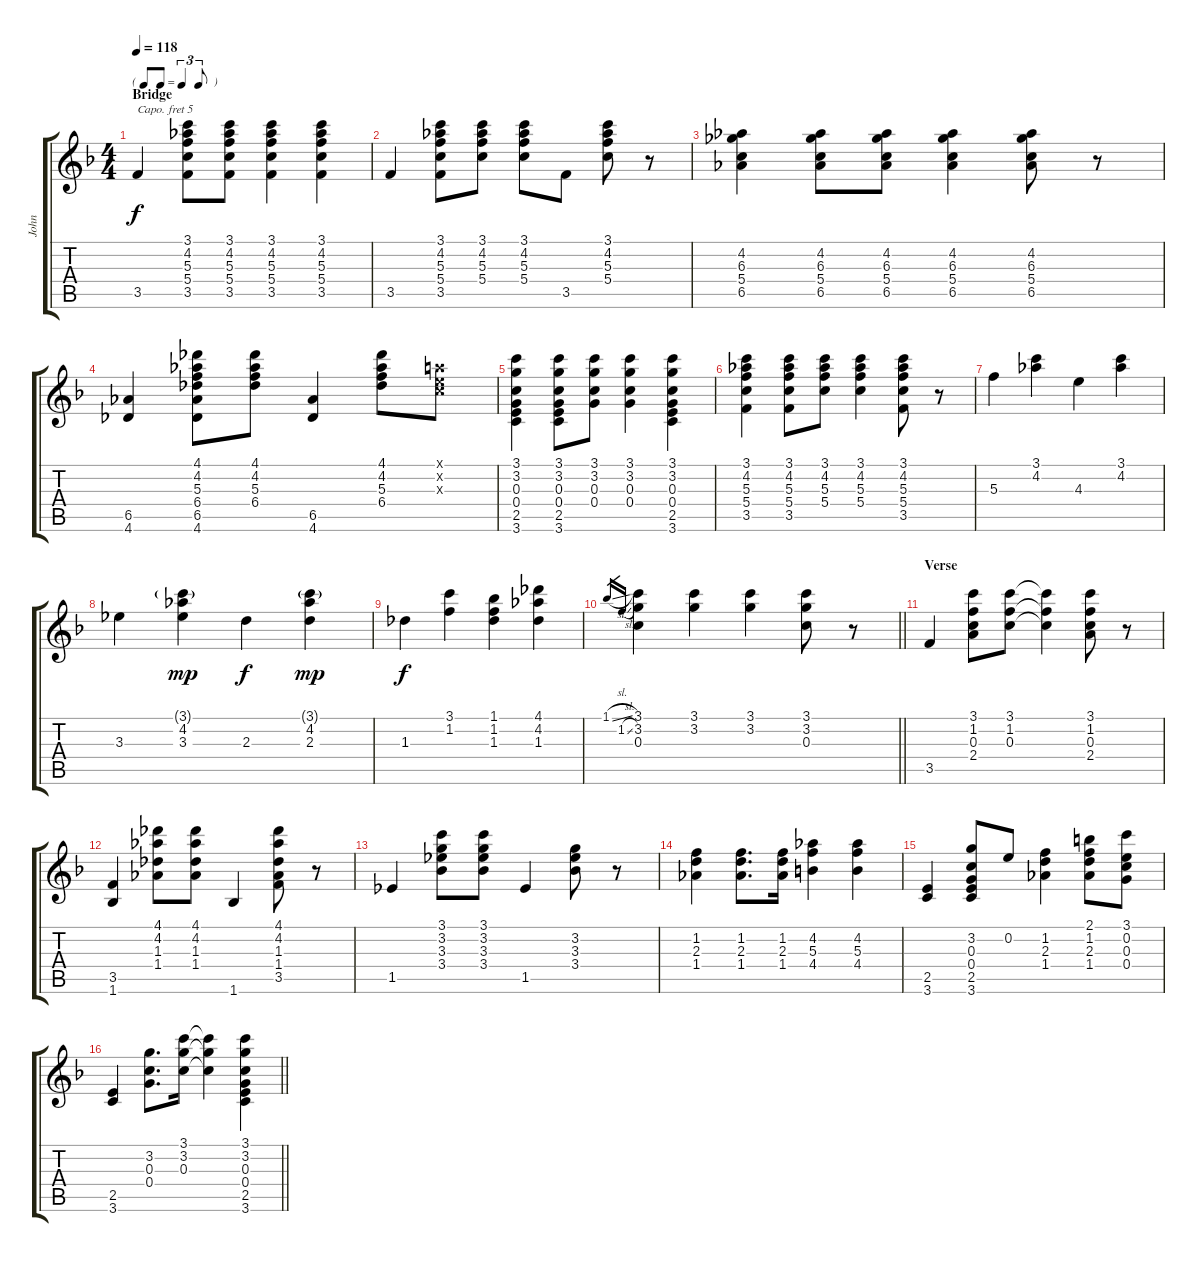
\track ("John" "John") {instrument acousticguitarsteel}
\staff {score tabs}
\capo 5
\tuning (E4 B3 G3 D3 A2 E2) {hide}
\ts (4 4)
\tf triplet8th
\section ("" "Bridge")
\tempo 118
\clef g2
\ks f
3.5.4{dy f} (3.1 4.2 5.3 5.4 3.5).8 (3.1 4.2 5.3 5.4 3.5).8 (3.1 4.2 5.3 5.4 3.5).4 (3.1 4.2 5.3 5.4 3.5).4 |
3.5.4 (3.1 4.2 5.3 5.4 3.5).8 (3.1 4.2 5.3 5.4).8 (3.1 4.2 5.3 5.4).8 3.5.8 (3.1 4.2 5.3 5.4).8 r.8 |
(4.2 6.3 5.4 6.5).4 (4.2 6.3 5.4 6.5).8 (4.2 6.3 5.4 6.5).8 (4.2 6.3 5.4 6.5).4 (4.2 6.3 5.4 6.5).8 r.8 |
(6.5 4.6).4 (4.1 4.2 5.3 6.4 6.5 4.6).8 (4.1 4.2 5.3 6.4).8 (6.5 4.6).4 (4.1 4.2 5.3 6.4).8 (0.1{x} 0.2{x} 0.3{x}).8 |
(3.1 3.2 0.3 0.4 2.5 3.6).4 (3.1 3.2 0.3 0.4 2.5 3.6).8 (3.1 3.2 0.3 0.4).8 (3.1 3.2 0.3 0.4).4 (3.1 3.2 0.3 0.4 2.5 3.6).4 |
(3.1 4.2 5.3 5.4 3.5).4 (3.1 4.2 5.3 5.4 3.5).8 (3.1 4.2 5.3 5.4).8 (3.1 4.2 5.3 5.4).4 (3.1 4.2 5.3 5.4 3.5).8 r.8 |
5.3.4 (3.1 4.2).4 4.3.4 (3.1 4.2).4 |
3.3.4 (3.1{g} 4.2 3.3).4{dy mp} 2.3.4{dy f} (3.1{g} 4.2 2.3).4{dy mp} |
1.3.4{dy f} (3.1 1.2).4 (1.1 1.2 1.3).4 (4.1 4.2 1.3).4 |
\barLineRight lightlight
1.1{sl}.16{gr} 1.2{sl}.16{gr} (3.1 3.2 0.3).4 (3.1 3.2).4 (3.1 3.2).4 (3.1 3.2 0.3).8 r.8 |
\section ("" "Verse")
3.5.4 (3.1 1.2 0.3 2.4).8 (3.1 1.2 0.3).8 (3.1{t} 1.2{t} 0.3{t}).4 (3.1 1.2 0.3 2.4).8 r.8 |
(3.5 1.6).4 (4.1 4.2 1.3 1.4).8 (4.1 4.2 1.3 1.4).8 1.6.4 (4.1 4.2 1.3 1.4 3.5).8 r.8 |
1.5.4 (3.1 3.2 3.3 3.4).8 (3.1 3.2 3.3 3.4).8 1.5.4 (3.2 3.3 3.4).8 r.8 |
(1.2 2.3 1.4).4 (1.2 2.3 1.4).8{d} (1.2 2.3 1.4).16 (4.2 5.3 4.4).4 (4.2 5.3 4.4).4 |
(2.5 3.6).4 (3.2 0.3 0.4 2.5 3.6).8 0.2.8 (1.2 2.3 1.4).4 (2.1 1.2 2.3 1.4).8 (3.1 0.2 0.3 0.4).8 |
\barLineRight lightlight
(2.5 3.6).4 (3.2 0.3 0.4).8{d} (3.1 3.2 0.3).16 (3.1{t} 3.2{t} 0.3{t}).4 (3.1 3.2 0.3 0.4 2.5 3.6).4
